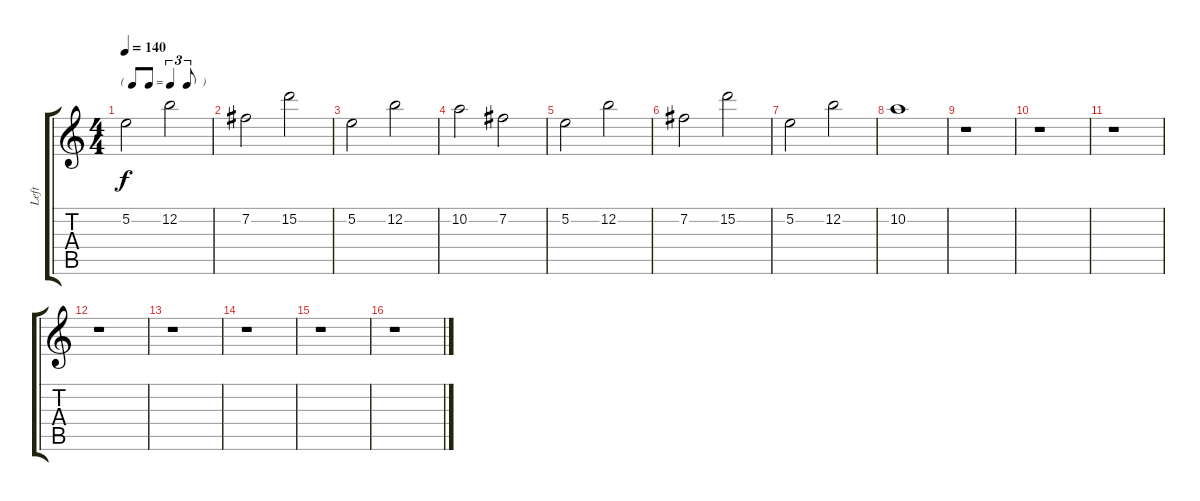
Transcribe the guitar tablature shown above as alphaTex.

\track ("Left" "Left") {instrument overdrivenguitar}
\staff {score tabs}
\tuning (E4 B3 G3 D3 A2 E2) {hide}
\ts (4 4)
\tf triplet8th
\tempo 140
\clef g2
\ks c
5.2.2{dy f} 12.2.2 |
7.2.2 15.2.2 |
5.2.2 12.2.2 |
10.2.2 7.2.2 |
5.2.2 12.2.2 |
7.2.2 15.2.2 |
5.2.2 12.2.2 |
10.2.1 |
r.1 |
r.1 |
r.1 |
r.1 |
r.1 |
r.1 |
r.1 |
r.1
